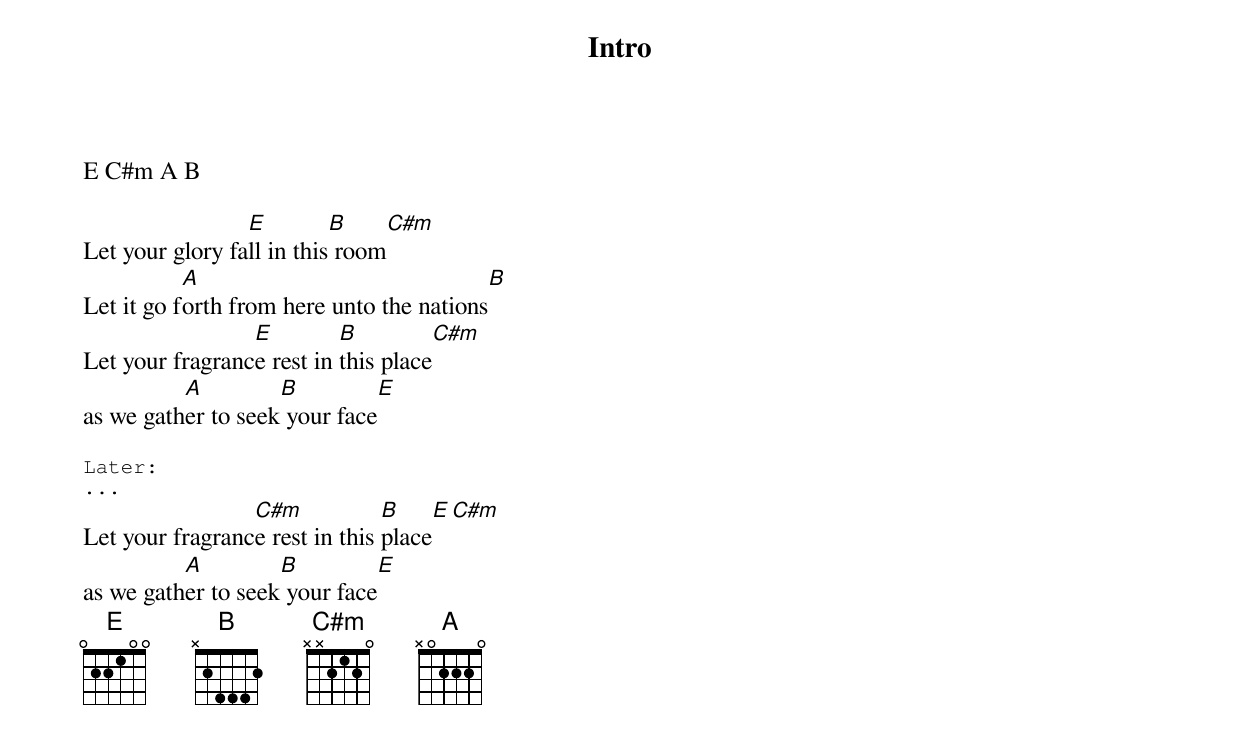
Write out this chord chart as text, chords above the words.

Intro
E C#m A B

		 E	   B			C#m
Let your glory fall in this room
	   A							B
Let it go forth from here unto the nations
		 E	   B			C#m
Let your fragrance rest in this place
	  A         B         E
as we gather to seek your face

Later:
...
		 C#m		B			E		C#m
Let your fragrance rest in this place
	  A         B         E
as we gather to seek your face
